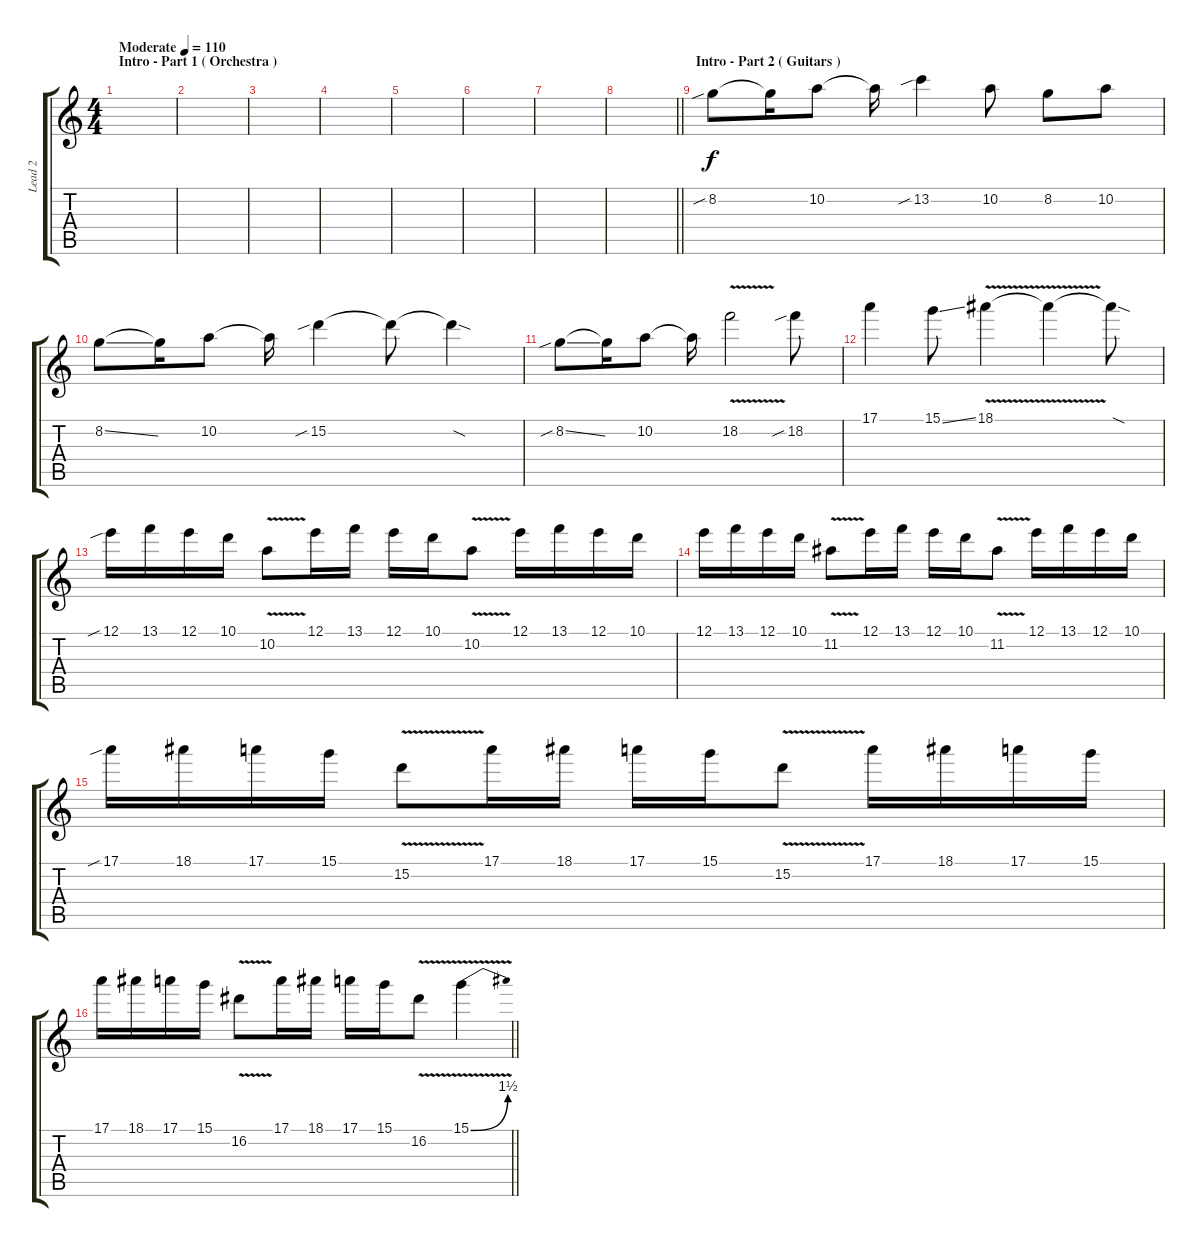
\track ("Lead 2" "Lead 2") {instrument overdrivenguitar}
\staff {score tabs}
\tuning (E4 B3 G3 D3 A2 D2) {hide}
\ts (4 4)
\section ("" "Intro - Part 1 ( Orchestra )")
\tempo (110 "Moderate")
\clef g2
\ks c
|
|
|
|
|
|
|
\barLineRight lightlight
|
\section ("" "Intro - Part 2 ( Guitars )")
8.2{sib}.8 8.2{t}.16 10.2.8 10.2{t}.16 13.2{sib}.4 10.2.8 8.2.8 10.2.8 |
8.2{ss}.8 8.2{t}.16 10.2.8 10.2{t}.16 15.2{sib}.4 15.2{t}.8 15.2{sod t}.4 |
8.2{sib ss}.8 8.2{t}.16 10.2.8 10.2{t}.16 18.2{v}.2 18.2{sib}.8 |
17.1.4 15.1{ss}.8 18.1{v}.4 18.1{t}.4 18.1{sod t}.8 |
12.1{sib}.16 13.1.16 12.1.16 10.1.16 10.2{v}.8 12.1.16 13.1.16 12.1.16 10.1.16 10.2{v}.8 12.1.16 13.1.16 12.1.16 10.1.16 |
12.1.16 13.1.16 12.1.16 10.1.16 11.2{v}.8 12.1.16 13.1.16 12.1.16 10.1.16 11.2{v}.8 12.1.16 13.1.16 12.1.16 10.1.16 |
17.1{sib}.16 18.1.16 17.1.16 15.1.16 15.2{v}.8 17.1.16 18.1.16 17.1.16 15.1.16 15.2{v}.8 17.1.16 18.1.16 17.1.16 15.1.16 |
\barLineRight lightlight
17.1.16 18.1.16 17.1.16 15.1.16 16.2{v}.8 17.1.16 18.1.16 17.1.16 15.1.16 16.2{v}.8 15.1{be (bend 0 0 60 6) v}.4
